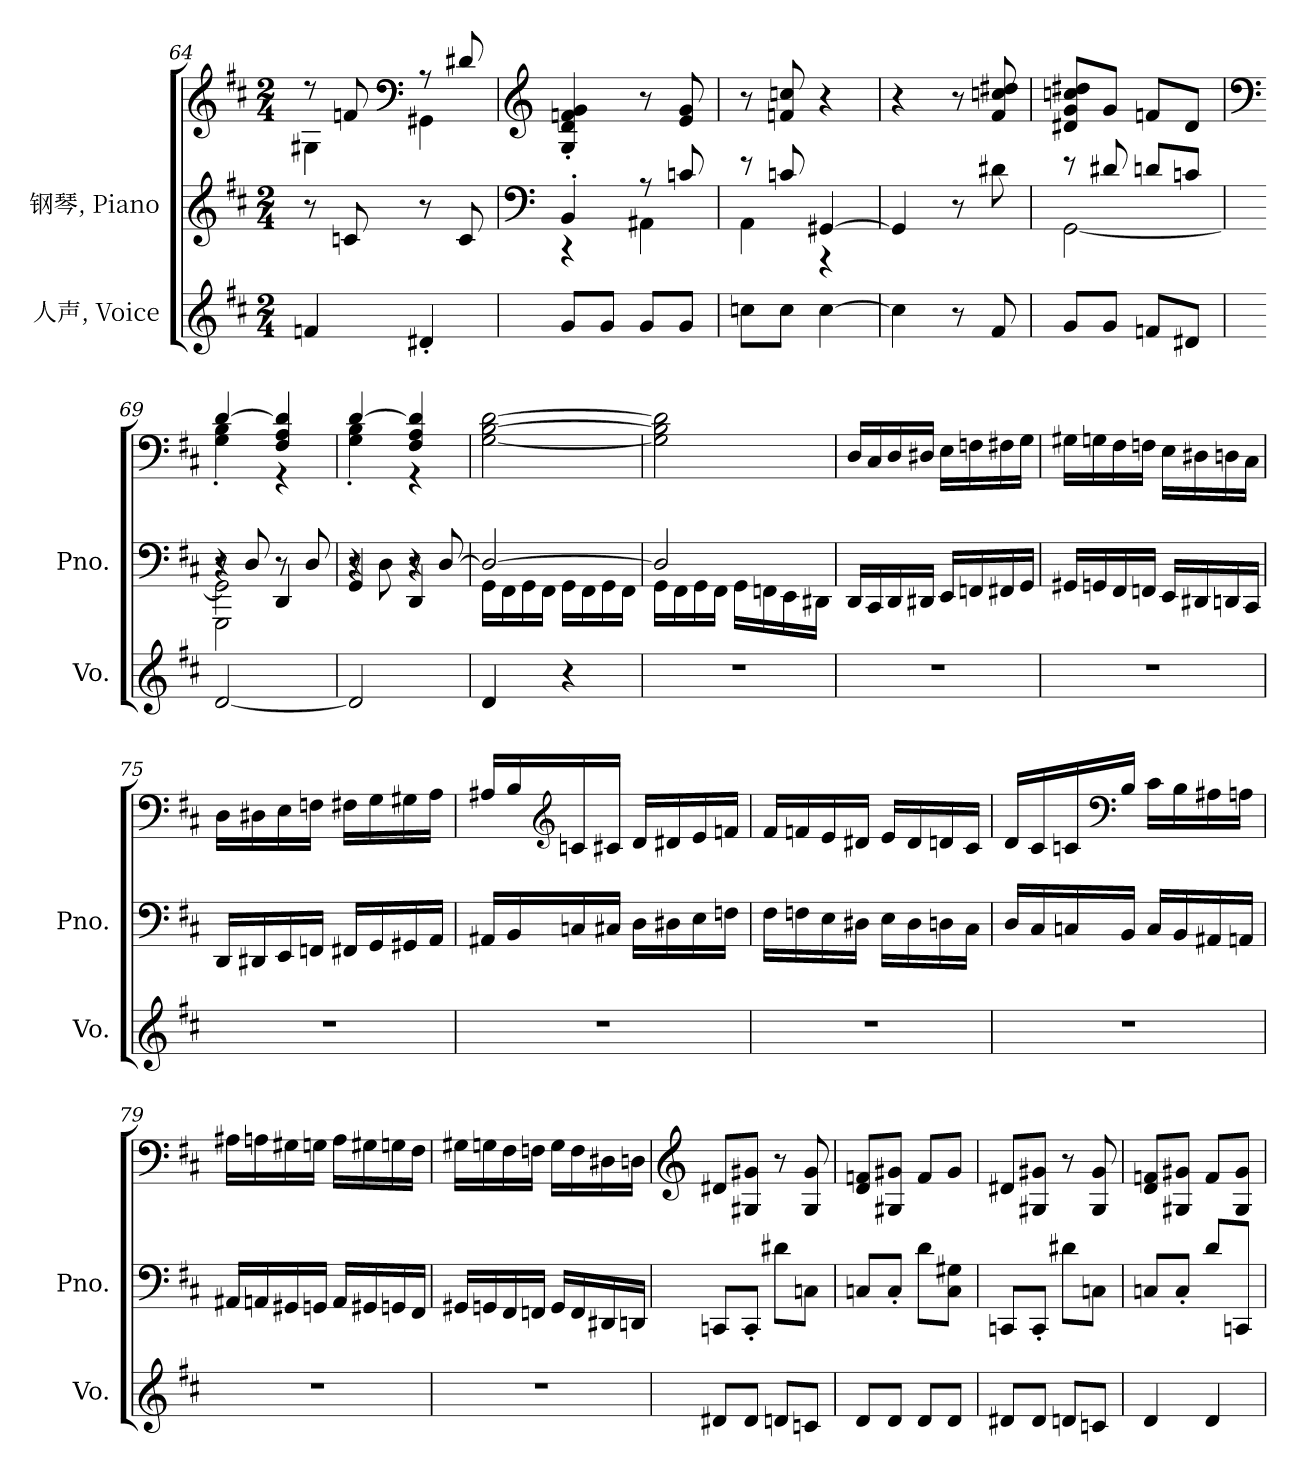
**kern	**kern	**kern
*part2	*part1	*part1
*staff3	*staff2	*staff1
*I"人声, Voice	*I"钢琴, Piano	*
*I'Vo.	*I'Pno.	*
*clefG2	*clefG2	*clefG2
*k[f#c#]	*k[f#c#]	*k[f#c#]
*M2/4	*M2/4	*M2/4
*MM108	*MM108	*MM108
=64	=64	=64
*	*	*^
4fn/	8r	8r	4G#X\
.	8cn/	8fn/	.
*	*	*clefF4	*
4d#X'/	8r	8r	4GG#X\
.	8c/	8d#X/	.
*	*	*v	*v
=65	=65	=65
*	*clefF4	*clefG2
*	*^	*
8g/L	4BB'/	4r	4G/' 4d/' 4fn/' 4g/'
8g/J	.	.	.
8g/L	8r	4AA#X\	8r
8g/J	8cn/	.	8e/ 8g/
=66	=66	=66	=66
8ccn\L	8r	4AA\	8r
8cc\J	8cn/	.	8fn/ 8ccn/
[4cc\	[4GG#X/	4r	4r
*	*v	*v	*
=67	=67	=67
*	*	*MM150
4cc\]	4GG#/]	4r
*	*	*MM105
8r	8r	8r
8f#/	8d#X\	8f#/ 8ccn/ 8dd#X/
!!LO:LB:g=z
=68	=68	=68
*	*	*MM108
*	*^	*
8g/L	8r	[2GG\	8d#X/ 8g/ 8ccn/ 8dd#X/L
8g/J	8d#X/	.	8g/J
8fn/L	8dn/L	.	8fn/L
8d#X/J	8cn/J	.	8d#/J
*	*v	*v	*
=69	=69	=69
*	*	*clefF4
*	*^	*^
*	*	*^	*	*
*	*	*	*^	*	*
[2d/	8r	2GG\]	4r	2GGG\	[4d/	4G\' 4B\'
.	8D/	.	.	.	.	.
*	*	*	*	*	*MM104	*
.	8r	.	4DD/	.	4F#/ 4A/ 4d/]	4r
.	8D/	.	.	.	.	.
*	*v	*v	*v	*v	*	*
=70	=70	=70	=70
*	*	*MM108	*
*	*^	*	*
*	*	*^	*	*
2d/]	4r	8r	4GG/	[4d/	4G\' 4B\'
.	.	8D\	.	.	.
.	8r	4r	4DD/	4F#/ 4A/ 4d/]	4r
.	[8D/	.	.	.	.
*	*v	*v	*v	*	*
*	*	*v	*v
=71	=71	=71
*	*	*MM140
*	*^	*
4d/	2D/_	16GG\LL	[2G\ [2B\ [2d\
.	.	16FF#\	.
.	.	16GG\	.
.	.	16FF#\JJ	.
4r	.	16GG\LL	.
.	.	16FF#\	.
.	.	16GG\	.
.	.	16FF#\JJ	.
=72	=72	=72	=72
*	*	*	*MM150
2r	2D/]	16GG\LL	2G\] 2B\] 2d\]
.	.	16FF#\	.
.	.	16GG\	.
.	.	16FF#\JJ	.
.	.	16GG\LL	.
.	.	16FFn\	.
.	.	16EE\	.
.	.	16DD#X\JJ	.
*	*v	*v	*
!!LO:LB:g=z
=73	=73	=73
*	*	*MM170
2r	16DD/LL	16D/LL
.	16CC#/	16C#/
.	16DD/	16D/
.	16DD#X/JJ	16D#X/JJ
.	16EE/LL	16E\LL
.	16FFn/	16Fn\
.	16FF#X/	16F#X\
.	16GG/JJ	16G\JJ
=74	=74	=74
2r	16GG#X/LL	16G#X\LL
.	16GGn/	16Gn\
.	16FF#/	16F#\
.	16FFn/JJ	16Fn\JJ
.	16EE/LL	16E\LL
.	16DD#X/	16D#X\
.	16DDn/	16Dn\
.	16CC#/JJ	16C#\JJ
=75	=75	=75
2r	16DD/LL	16D\LL
.	16DD#X/	16D#X\
.	16EE/	16E\
.	16FFn/JJ	16Fn\JJ
.	16FF#X/LL	16F#X\LL
.	16GG/	16G\
.	16GG#X/	16G#X\
.	16AA/JJ	16A\JJ
!!LO:LB:g=z
=76	=76	=76
2r	16AA#X/LL	16A#X/LL
.	16BB/	16B/
*	*	*clefG2
.	16Cn/	16cn/
.	16C#X/JJ	16c#X/JJ
.	16D\LL	16d/LL
.	16D#X\	16d#X/
.	16E\	16e/
.	16Fn\JJ	16fn/JJ
=77	=77	=77
2r	16F#\LL	16f#/LL
.	16Fn\	16fn/
.	16E\	16e/
.	16D#X\JJ	16d#X/JJ
.	16E\LL	16e/LL
.	16D#\	16d#/
.	16Dn\	16dn/
.	16C#\JJ	16c#/JJ
=78	=78	=78
2r	16D/LL	16d/LL
.	16C#/	16c#/
.	16Cn/	16cn/
*	*	*clefF4
.	16BB/JJ	16B/JJ
.	16C/LL	16c\LL
.	16BB/	16B\
.	16AA#X/	16A#X\
.	16AAn/JJ	16An\JJ
!!LO:PB:g=z
=79	=79	=79
2r	16AA#X/LL	16A#X\LL
.	16AAn/	16An\
.	16GG#X/	16G#X\
.	16GGn/JJ	16Gn\JJ
.	16AA/LL	16A\LL
.	16GG#X/	16G#X\
.	16GGn/	16Gn\
.	16FF#/JJ	16F#\JJ
=80	=80	=80
2r	16GG#X/LL	16G#X\LL
.	16GGn/	16Gn\
.	16FF#/	16F#\
.	16FFn/JJ	16Fn\JJ
*	*	*MM155
.	16GG/LL	16G\LL
.	16FF/	16F\
.	16DD#X/	16D#X\
.	16DDn/JJ	16Dn\JJ
=81	=81	=81
*	*	*clefG2
*	*	*MM108
8d#X/L	8CCn/L	8d#X/L
8d#/J	8CC'/J	8G#X/ 8g#X/J
8dn/L	8d#X\L	8r
8cn/J	8Cn\J	8G#/ 8g#/
=82	=82	=82
8d/L	8Cn/L	8d/ 8fn/L
8d/J	8C'/J	8G#X/ 8g#X/J
8d/L	8d\L	8f/L
8d/J	8C\ 8G#X\J	8g#/J
!!LO:LB:g=z
=83	=83	=83
8d#X/L	8CCn/L	8d#X/L
8d#/J	8CC'/J	8G#X/ 8g#X/J
8dn/L	8d#X\L	8r
8cn/J	8Cn\J	8G#/ 8g#/
=84	=84	=84
4d/	8Cn/L	8d/ 8fn/L
.	8C'/J	8G#X/ 8g#X/J
4d/	8d/L	8f/L
.	8CCn/J	8G#/ 8g#/J
=	=	=
*-	*-	*-
